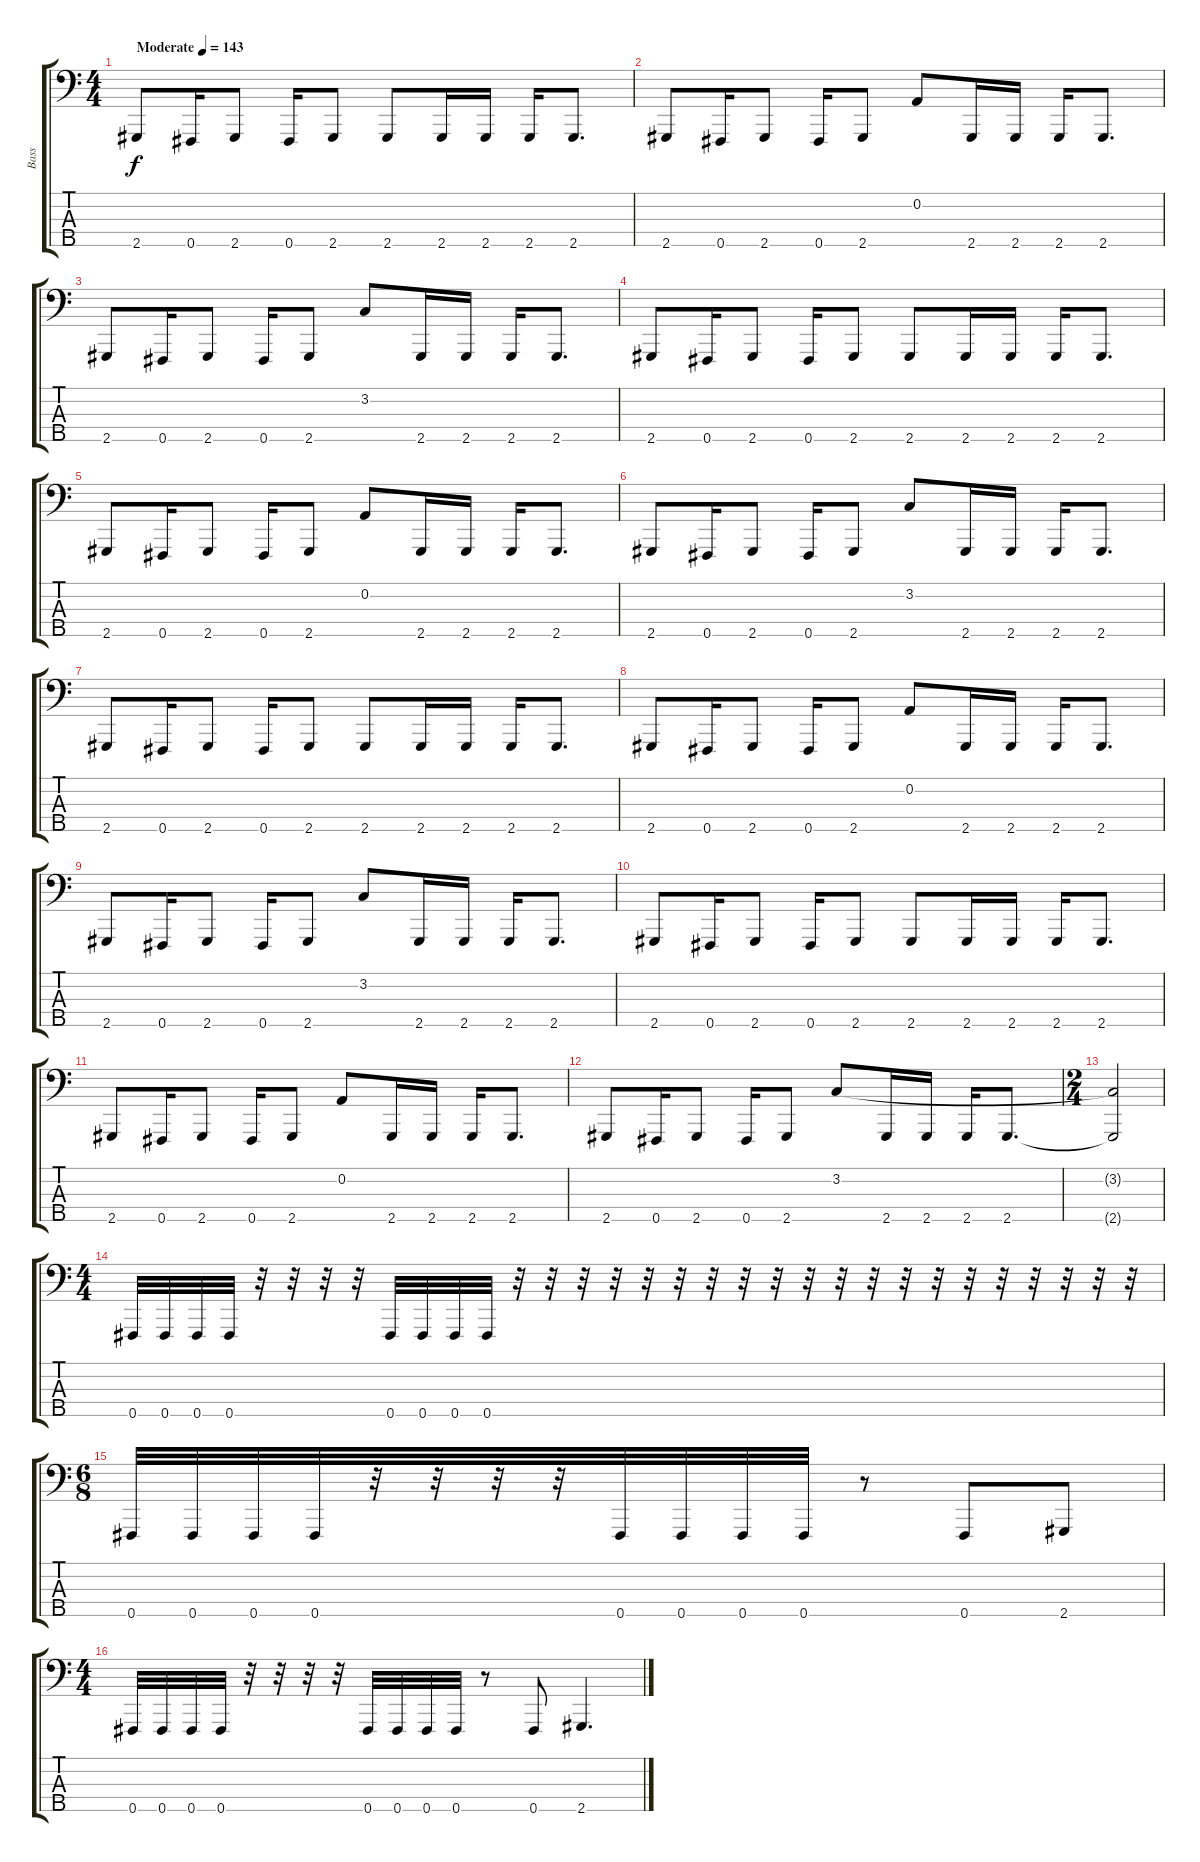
\track ("Bass" "Bass") {instrument electricbasspick}
\staff {score tabs}
\tuning (D2 A1 E1 B0 Gb0) {hide}
\ts (4 4)
\tempo (143 "Moderate")
\clef f4
\ks c
2.5.8{dy f instrument electricbasspick} 0.5.16 2.5.8 0.5.16 2.5.8 2.5.8 2.5.16 2.5.16 2.5.16 2.5.8{d} |
2.5.8 0.5.16 2.5.8 0.5.16 2.5.8 0.2.8 2.5.16 2.5.16 2.5.16 2.5.8{d} |
2.5.8 0.5.16 2.5.8 0.5.16 2.5.8 3.2.8 2.5.16 2.5.16 2.5.16 2.5.8{d} |
2.5.8 0.5.16 2.5.8 0.5.16 2.5.8 2.5.8 2.5.16 2.5.16 2.5.16 2.5.8{d} |
2.5.8 0.5.16 2.5.8 0.5.16 2.5.8 0.2.8 2.5.16 2.5.16 2.5.16 2.5.8{d} |
2.5.8 0.5.16 2.5.8 0.5.16 2.5.8 3.2.8 2.5.16 2.5.16 2.5.16 2.5.8{d} |
2.5.8 0.5.16 2.5.8 0.5.16 2.5.8 2.5.8 2.5.16 2.5.16 2.5.16 2.5.8{d} |
2.5.8 0.5.16 2.5.8 0.5.16 2.5.8 0.2.8 2.5.16 2.5.16 2.5.16 2.5.8{d} |
2.5.8 0.5.16 2.5.8 0.5.16 2.5.8 3.2.8 2.5.16 2.5.16 2.5.16 2.5.8{d} |
2.5.8 0.5.16 2.5.8 0.5.16 2.5.8 2.5.8 2.5.16 2.5.16 2.5.16 2.5.8{d} |
2.5.8 0.5.16 2.5.8 0.5.16 2.5.8 0.2.8 2.5.16 2.5.16 2.5.16 2.5.8{d} |
2.5.8 0.5.16 2.5.8 0.5.16 2.5.8 3.2.8 2.5.16 2.5.16 2.5.16 2.5.8{d} |
\ts (2 4)
(3.2{t} 2.5{t}).2 |
\ts (4 4)
0.5.32 0.5.32 0.5.32 0.5.32 r.32 r.32 r.32 r.32 0.5.32 0.5.32 0.5.32 0.5.32 r.32 r.32 r.32 r.32 r.32 r.32 r.32 r.32 r.32 r.32 r.32 r.32 r.32 r.32 r.32 r.32 r.32 r.32 r.32 r.32 |
\ts (6 8)
0.5.32 0.5.32 0.5.32 0.5.32 r.32 r.32 r.32 r.32 0.5.32 0.5.32 0.5.32 0.5.32 r.8 0.5.8 2.5.8 |
\ts (4 4)
0.5.32 0.5.32 0.5.32 0.5.32 r.32 r.32 r.32 r.32 0.5.32 0.5.32 0.5.32 0.5.32 r.8 0.5.8 2.5.4{d}
